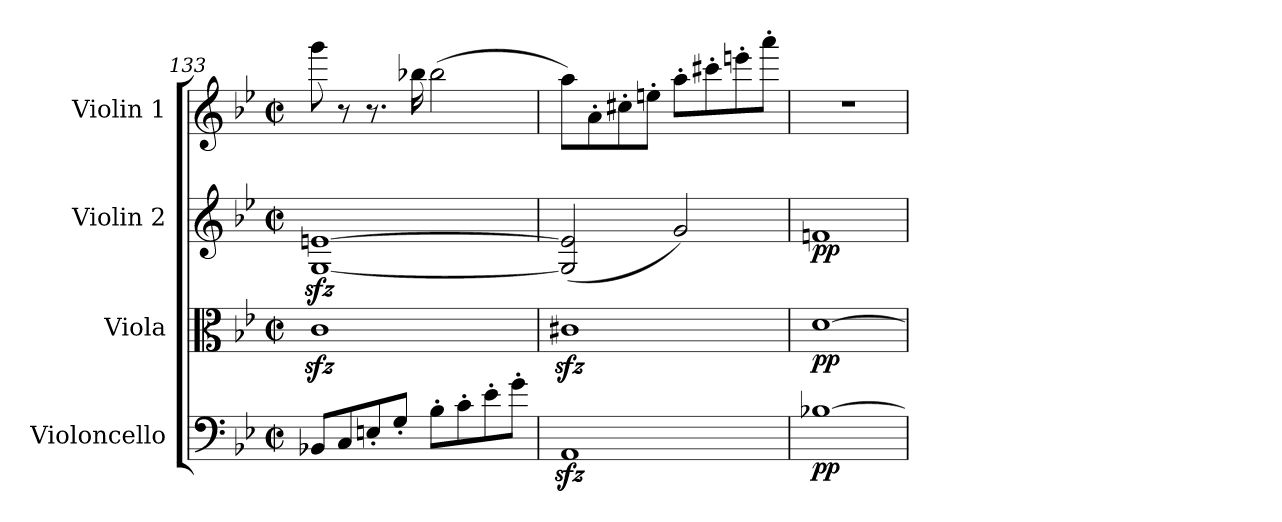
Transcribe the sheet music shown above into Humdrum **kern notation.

**kern	**dynam	**kern	**dynam	**kern	**dynam	**kern
*part4	*part4	*part3	*part3	*part2	*part2	*part1
*staff4	*staff4	*staff3	*staff3	*staff2	*staff2	*staff1
*I"Violoncello	*	*I"Viola	*	*I"Violin 2	*	*I"Violin 1
*I'Vc	*	*I'Vla	*	*I'Vln	*	*I'Vln
*clefF4	*	*clefC3	*	*clefG2	*	*clefG2
*k[b-e-]	*	*k[b-e-]	*	*k[b-e-]	*	*k[b-e-]
*M2/2	*	*M2/2	*	*M2/2	*	*M2/2
*met(c|)	*	*met(c|)	*	*met(c|)	*	*met(c|)
=133	=133	=133	=133	=133	=133	=133
8BB-X/L	.	1czz<	.	[1Gzz< [1enzz<	.	8ggg\
8C/	.	.	.	.	.	8r
8En'/	.	.	.	.	.	8.r
8G'/J	.	.	.	.	.	.
.	.	.	.	.	.	16bb-X\
8B-'\L	.	.	.	.	.	(2bb-\
8c'\	.	.	.	.	.	.
8e-'\	.	.	.	.	.	.
8g'\J	.	.	.	.	.	.
=134	=134	=134	=134	=134	=134	=134
1AAzz<	.	1c#Xzz<	.	(>2G/] 2e/]	.	8aa\L)
.	.	.	.	.	.	8a'\
.	.	.	.	.	.	8cc#X'\
.	.	.	.	.	.	8een'\J
.	.	.	.	2g/)	.	8aa'\L
.	.	.	.	.	.	8ccc#X'\
.	.	.	.	.	.	8eeen'\
.	.	.	.	.	.	8aaa'\J
=135	=135	=135	=135	=135	=135	=135
!	!LO:DY:b	!	!LO:DY:b	!	!LO:DY:b	!
[>1B-X	pp	[1d	pp	1fn	pp	1r
=	=	=	=	=	=	=
*-	*-	*-	*-	*-	*-	*-
